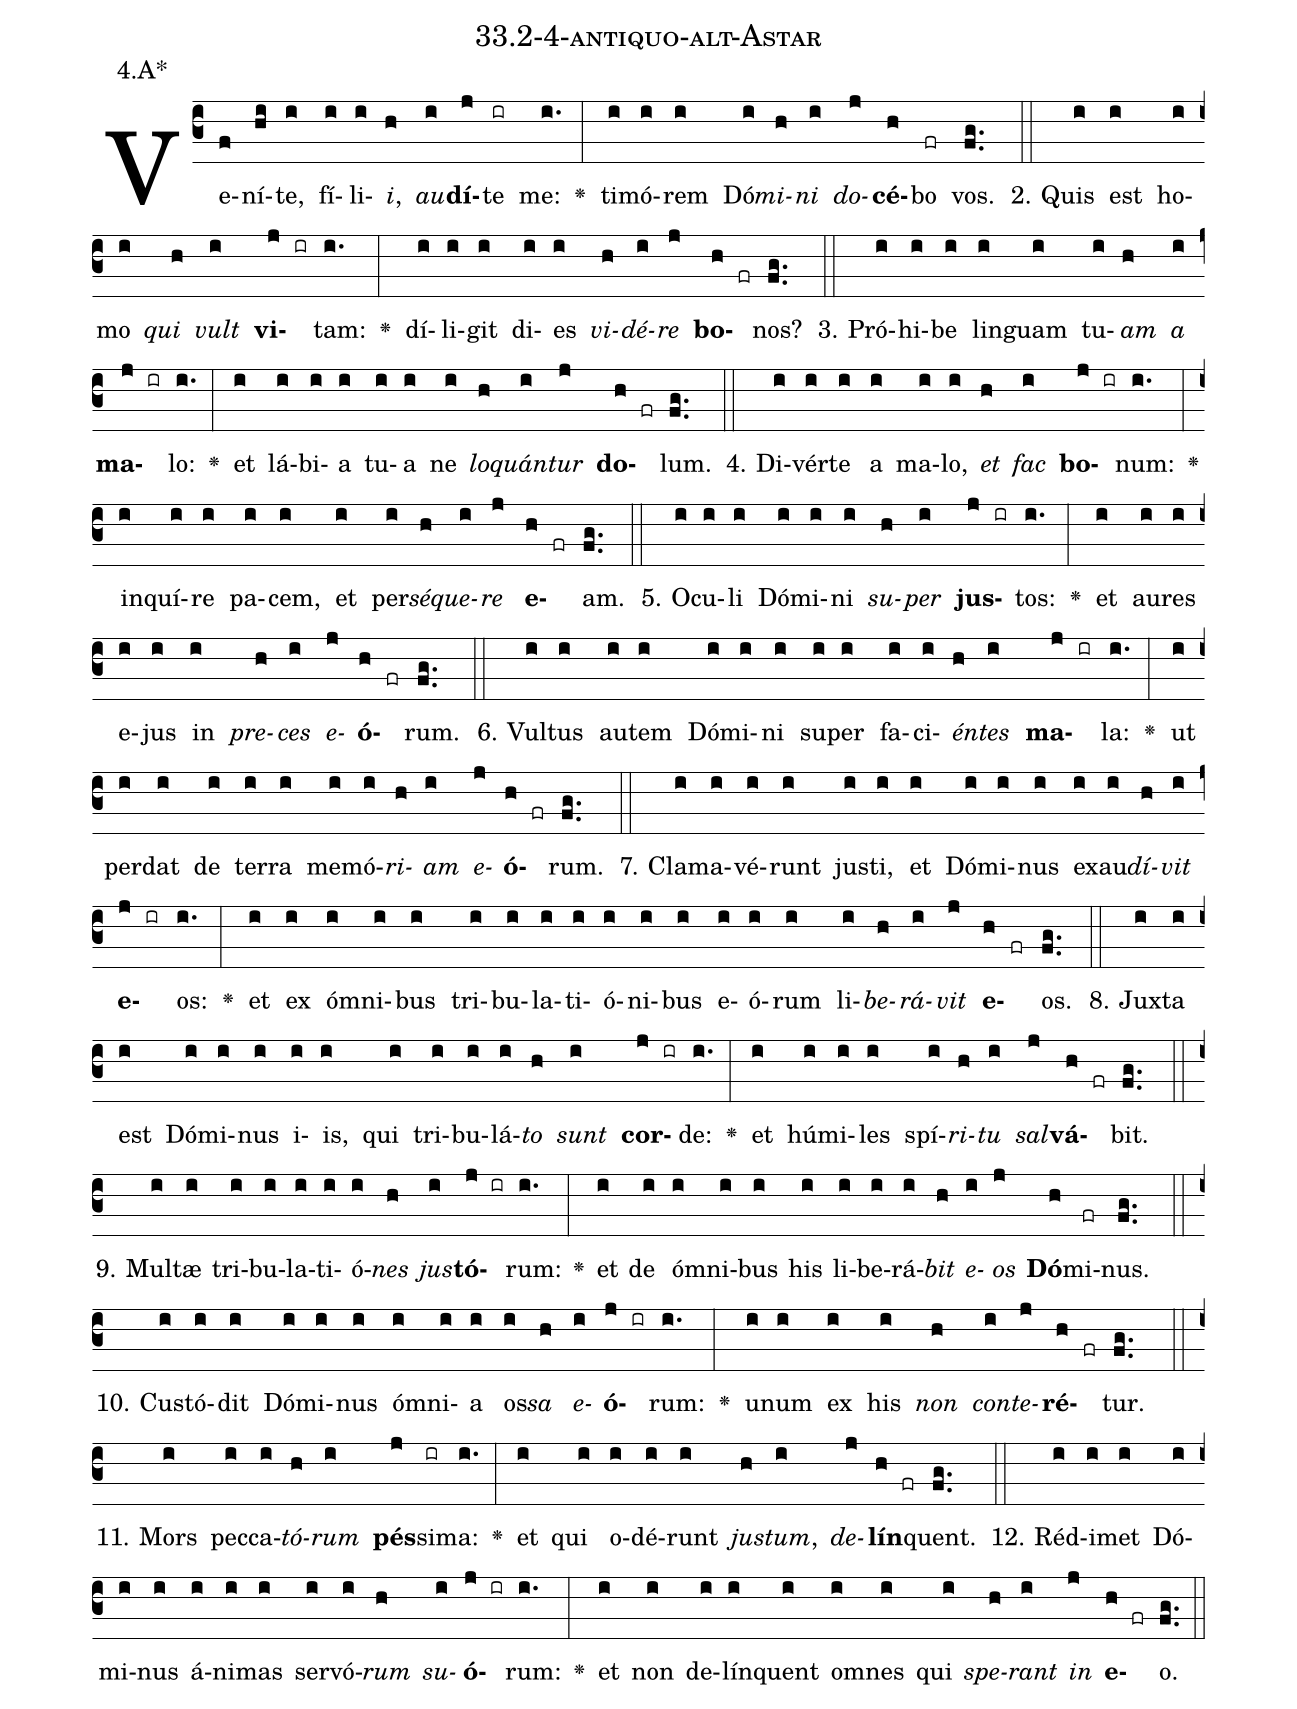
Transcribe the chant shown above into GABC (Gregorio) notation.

name: 33.2-4-antiquo-alt-Astar;
annotation: 4.A*;
%%
(c3)Ve(f)ní(hi)te,(i) fí(i)li(i)<i>i</i>,(h) <i>au</i>(i)<b>dí</b>(j)te(ir) me:(i.) <v>\greheightstar</v>(:) ti(i)mó(i)rem(i) Dó(i)<i>mi</i>(h)<i>ni</i>(i) <i>do</i>(j)<b>cé</b>(h)bo(fr) vos.(fg..) (::)
2. Quis(i) est(i) ho(i)mo(i) <i>qui</i>(h) <i>vult</i>(i) <b>vi</b>(j ir)tam:(i.) <v>\greheightstar</v>(:) dí(i)li(i)git(i) di(i)es(i) <i>vi</i>(h)<i>dé</i>(i)<i>re</i>(j) <b>bo</b>(h fr)nos?(fg..) (::)
3. Pró(i)hi(i)be(i) lin(i)guam(i) tu(i)<i>am</i>(h) <i>a</i>(i) <b>ma</b>(j ir)lo:(i.) <v>\greheightstar</v>(:) et(i) lá(i)bi(i)a(i) tu(i)a(i) ne(i) <i>lo</i>(h)<i>quán</i>(i)<i>tur</i>(j) <b>do</b>(h fr)lum.(fg..) (::)
4. Di(i)vér(i)te(i) a(i) ma(i)lo,(i) <i>et</i>(h) <i>fac</i>(i) <b>bo</b>(j ir)num:(i.) <v>\greheightstar</v>(:) in(i)quí(i)re(i) pa(i)cem,(i) et(i) per(i)<i>sé</i>(h)<i>que</i>(i)<i>re</i>(j) <b>e</b>(h fr)am.(fg..) (::)
5. O(i)cu(i)li(i) Dó(i)mi(i)ni(i) <i>su</i>(h)<i>per</i>(i) <b>jus</b>(j ir)tos:(i.) <v>\greheightstar</v>(:) et(i) au(i)res(i) e(i)jus(i) in(i) <i>pre</i>(h)<i>ces</i>(i) <i>e</i>(j)<b>ó</b>(h fr)rum.(fg..) (::)
6. Vul(i)tus(i) au(i)tem(i) Dó(i)mi(i)ni(i) su(i)per(i) fa(i)ci(i)<i>én</i>(h)<i>tes</i>(i) <b>ma</b>(j ir)la:(i.) <v>\greheightstar</v>(:) ut(i) per(i)dat(i) de(i) ter(i)ra(i) me(i)mó(i)<i>ri</i>(h)<i>am</i>(i) <i>e</i>(j)<b>ó</b>(h fr)rum.(fg..) (::)
7. Cla(i)ma(i)vé(i)runt(i) jus(i)ti,(i) et(i) Dó(i)mi(i)nus(i) ex(i)au(i)<i>dí</i>(h)<i>vit</i>(i) <b>e</b>(j ir)os:(i.) <v>\greheightstar</v>(:) et(i) ex(i) óm(i)ni(i)bus(i) tri(i)bu(i)la(i)ti(i)ó(i)ni(i)bus(i) e(i)ó(i)rum(i) li(i)<i>be</i>(h)<i>rá</i>(i)<i>vit</i>(j) <b>e</b>(h fr)os.(fg..) (::)
8. Jux(i)ta(i) est(i) Dó(i)mi(i)nus(i) i(i)is,(i) qui(i) tri(i)bu(i)lá(i)<i>to</i>(h) <i>sunt</i>(i) <b>cor</b>(j ir)de:(i.) <v>\greheightstar</v>(:) et(i) hú(i)mi(i)les(i) spí(i)<i>ri</i>(h)<i>tu</i>(i) <i>sal</i>(j)<b>vá</b>(h fr)bit.(fg..) (::)
9. Mul(i)tæ(i) tri(i)bu(i)la(i)ti(i)ó(i)<i>nes</i>(h) <i>jus</i>(i)<b>tó</b>(j ir)rum:(i.) <v>\greheightstar</v>(:) et(i) de(i) óm(i)ni(i)bus(i) his(i) li(i)be(i)rá(i)<i>bit</i>(h) <i>e</i>(i)<i>os</i>(j) <b>Dó</b>(h)mi(fr)nus.(fg..) (::)
10. Cus(i)tó(i)dit(i) Dó(i)mi(i)nus(i) óm(i)ni(i)a(i) os(i)<i>sa</i>(h) <i>e</i>(i)<b>ó</b>(j ir)rum:(i.) <v>\greheightstar</v>(:) u(i)num(i) ex(i) his(i) <i>non</i>(h) <i>con</i>(i)<i>te</i>(j)<b>ré</b>(h fr)tur.(fg..) (::)
11. Mors(i) pec(i)ca(i)<i>tó</i>(h)<i>rum</i>(i) <b>pés</b>(j)si(ir)ma:(i.) <v>\greheightstar</v>(:) et(i) qui(i) o(i)dé(i)runt(i) <i>jus</i>(h)<i>tum</i>,(i) <i>de</i>(j)<b>lín</b>(h fr)quent.(fg..) (::)
12. Réd(i)i(i)met(i) Dó(i)mi(i)nus(i) á(i)ni(i)mas(i) ser(i)vó(i)<i>rum</i>(h) <i>su</i>(i)<b>ó</b>(j ir)rum:(i.) <v>\greheightstar</v>(:) et(i) non(i) de(i)lín(i)quent(i) om(i)nes(i) qui(i) <i>spe</i>(h)<i>rant</i>(i) <i>in</i>(j) <b>e</b>(h fr)o.(fg..) (::)
